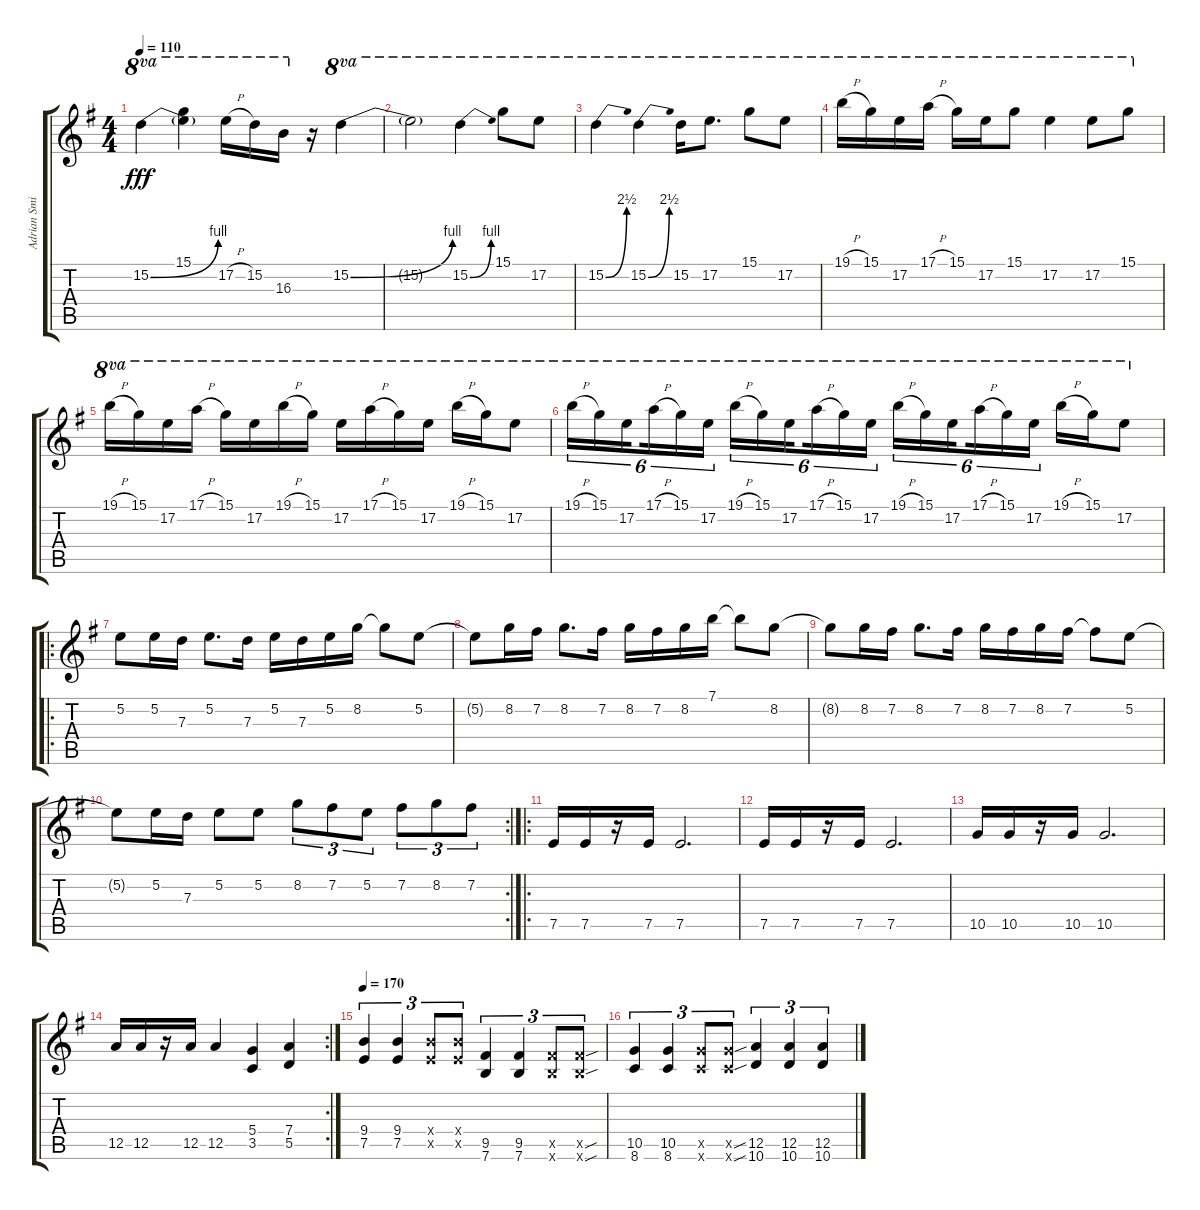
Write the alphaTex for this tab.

\track ("Adrian Smith" "Adrian Smi") {mute instrument overdrivenguitar}
\staff {score tabs}
\tuning (E4 B3 G3 D3 A2 E2) {hide}
\ts (4 4)
\tempo 110
\clef g2
\ks g
15.2{be (bend 0 0 60 4)}.4{ot 8va dy fff} (15.1 15.2{t}).4{ot 8va} 17.2{h}.16{ot 8va} 15.2.16{ot 8va} 16.3.16{ot 8va} r.16 15.2{be (bend 0 0 60 4)}.4{ot 8va} |
15.2{t}.2{ot 8va} 15.2{be (bend 0 0 60 4)}.4{ot 8va} 15.1.8{ot 8va} 17.2.8{ot 8va} |
15.2{be (bend 0 0 60 10)}.4{ot 8va} 15.2{be (bend 0 0 60 10)}.4{ot 8va} 15.2.16{ot 8va} 17.2.8{d ot 8va} 15.1.8{ot 8va} 17.2.8{ot 8va} |
19.1{h}.16{ot 8va} 15.1.16{ot 8va} 17.2.16{ot 8va} 17.1{h}.16{ot 8va} 15.1.16{ot 8va} 17.2.16{ot 8va} 15.1.8{ot 8va} 17.2.4{ot 8va} 17.2.8{ot 8va} 15.1.8{ot 8va} |
19.1{h}.16{ot 8va} 15.1.16{ot 8va} 17.2.16{ot 8va} 17.1{h}.16{ot 8va} 15.1.16{ot 8va} 17.2.16{ot 8va} 19.1{h}.16{ot 8va} 15.1.16{ot 8va} 17.2.16{ot 8va} 17.1{h}.16{ot 8va} 15.1.16{ot 8va} 17.2.16{ot 8va} 19.1{h}.16{ot 8va} 15.1.16{ot 8va} 17.2.8{ot 8va} |
19.1{h}.16{tu (6 4) ot 8va} 15.1.16{tu (6 4) ot 8va} 17.2.16{tu (6 4) ot 8va beam splitsecondary} 17.1{h}.16{tu (6 4) ot 8va} 15.1.16{tu (6 4) ot 8va} 17.2.16{tu (6 4) ot 8va} 19.1{h}.16{tu (6 4) ot 8va} 15.1.16{tu (6 4) ot 8va} 17.2.16{tu (6 4) ot 8va beam splitsecondary} 17.1{h}.16{tu (6 4) ot 8va} 15.1.16{tu (6 4) ot 8va} 17.2.16{tu (6 4) ot 8va} 19.1{h}.16{tu (6 4) ot 8va} 15.1.16{tu (6 4) ot 8va} 17.2.16{tu (6 4) ot 8va beam splitsecondary} 17.1{h}.16{tu (6 4) ot 8va} 15.1.16{tu (6 4) ot 8va} 17.2.16{tu (6 4) ot 8va} 19.1{h}.16{ot 8va} 15.1.16{ot 8va} 17.2.8{ot 8va} |
\ro
5.2.8 5.2.16 7.3.16 5.2.8{d} 7.3.16 5.2.16 7.3.16 5.2.16 8.2.16 8.2{t}.8 5.2.8 |
5.2{t}.8 8.2.16 7.2.16 8.2.8{d} 7.2.16 8.2.16 7.2.16 8.2.16 7.1.16 7.1{t}.8 8.2.8 |
8.2{t}.8 8.2.16 7.2.16 8.2.8{d} 7.2.16 8.2.16 7.2.16 8.2.16 7.2.16 7.2{t}.8 5.2.8 |
\rc 2
5.2{t}.8 5.2.16 7.3.16 5.2.8 5.2.8 8.2.8{tu (3 2)} 7.2.8{tu (3 2)} 5.2.8{tu (3 2)} 7.2.8{tu (3 2)} 8.2.8{tu (3 2)} 7.2.8{tu (3 2)} |
\ro
7.5.16 7.5.16 r.16 7.5.16 7.5.2{d} |
7.5.16 7.5.16 r.16 7.5.16 7.5.2{d} |
10.5.16 10.5.16 r.16 10.5.16 10.5.2{d} |
\rc 2
12.5.16 12.5.16 r.16 12.5.16 12.5.4 (5.4 3.5).4 (7.4 5.5).4 |
\tempo 160
\tempo 170
(9.4 7.5).4{tu (3 2)} (9.4 7.5).4{tu (3 2)} (9.4{x} 7.5{x}).8{tu (3 2)} (9.4{x} 7.5{x}).8{tu (3 2)} (9.5 7.6).4{tu (3 2)} (9.5 7.6).4{tu (3 2)} (9.5{x} 7.6{x}).8{tu (3 2)} (9.5{sou x} 7.6{sou x}).8{tu (3 2)} |
(10.5 8.6).4{tu (3 2)} (10.5 8.6).4{tu (3 2)} (10.5{x} 8.6{x}).8{tu (3 2)} (10.5{sou x} 8.6{sou x}).8{tu (3 2)} (12.5 10.6).4{tu (3 2)} (12.5 10.6).4{tu (3 2)} (12.5 10.6).4{tu (3 2)}
